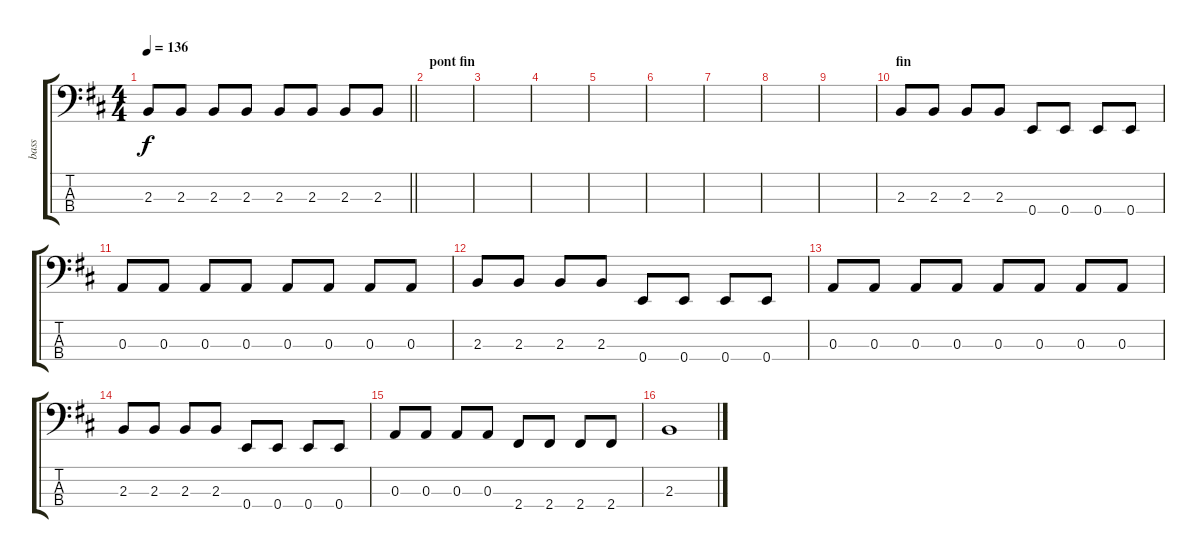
\track ("bass" "bass") {instrument electricbassfinger}
\staff {score tabs}
\tuning (G2 D2 A1 E1) {hide}
\ts (4 4)
\tempo 136
\clef f4
\barLineRight lightlight
\ks d
2.3.8{dy f} 2.3.8 2.3.8 2.3.8 2.3.8 2.3.8 2.3.8 2.3.8 |
\section ("" "pont fin")
|
|
|
|
|
|
|
|
\section ("" "fin")
2.3.8 2.3.8 2.3.8 2.3.8 0.4.8 0.4.8 0.4.8 0.4.8 |
0.3.8 0.3.8 0.3.8 0.3.8 0.3.8 0.3.8 0.3.8 0.3.8 |
2.3.8 2.3.8 2.3.8 2.3.8 0.4.8 0.4.8 0.4.8 0.4.8 |
0.3.8 0.3.8 0.3.8 0.3.8 0.3.8 0.3.8 0.3.8 0.3.8 |
2.3.8 2.3.8 2.3.8 2.3.8 0.4.8 0.4.8 0.4.8 0.4.8 |
0.3.8 0.3.8 0.3.8 0.3.8 2.4.8 2.4.8 2.4.8 2.4.8 |
2.3.1
